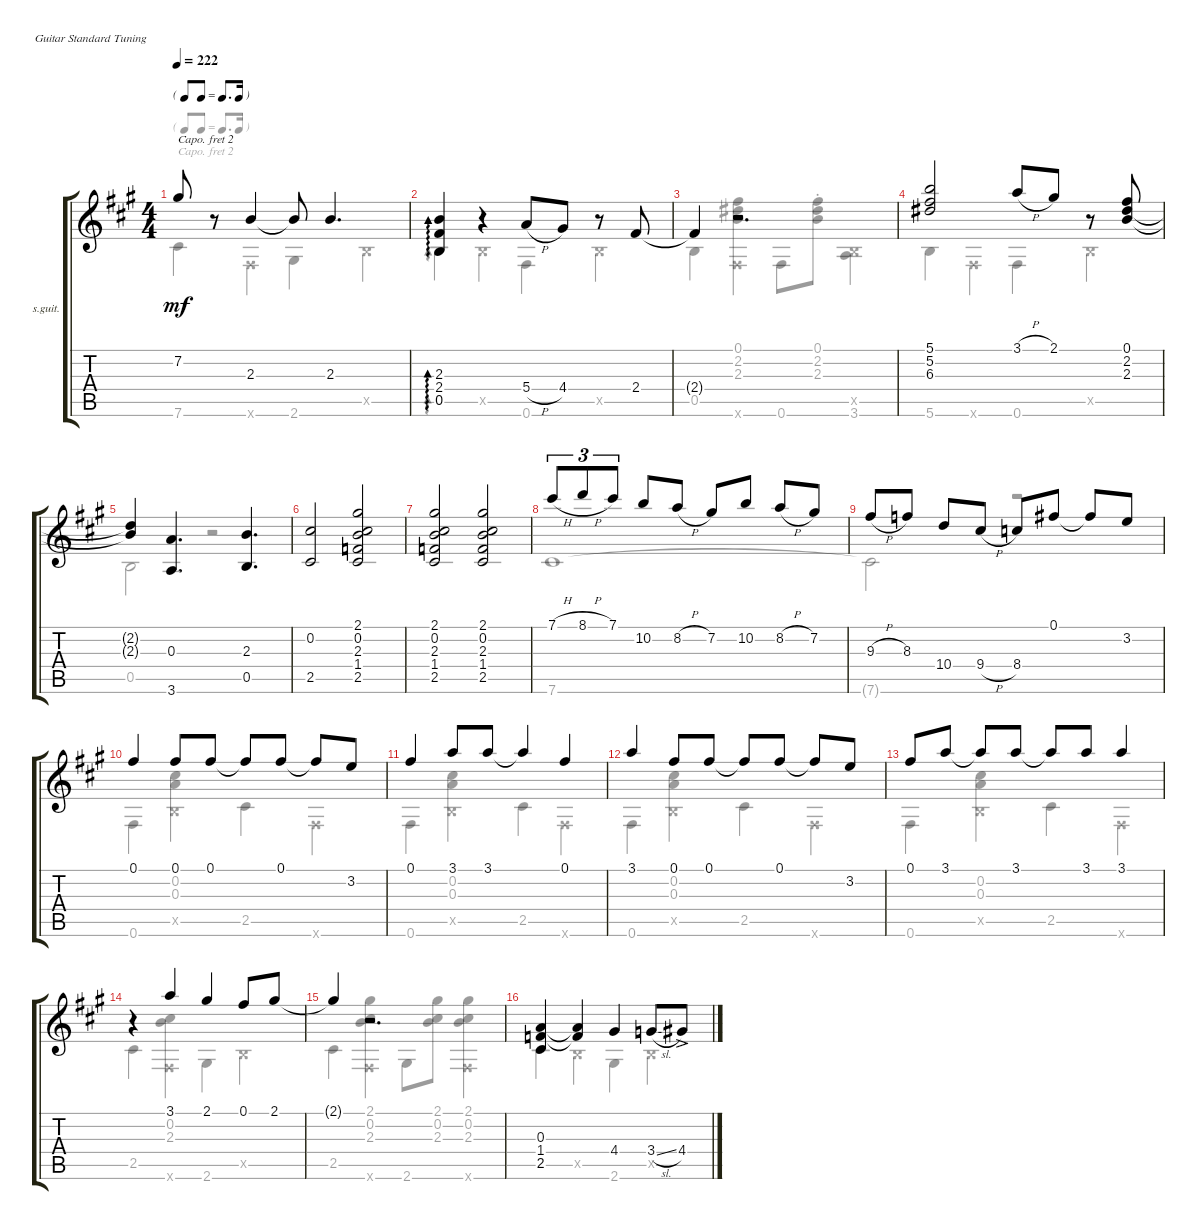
\defaultSystemsLayout 4
\bracketExtendMode groupsimilarinstruments
\firstSystemTrackNameOrientation horizontal
\otherSystemsTrackNameOrientation horizontal
\chordDiagramsInScore
\track ("Steel Guitar" "s.guit.") {instrument acousticguitarsteel}
\staff {score tabs}
\capo 2
\tuning (E4 B3 G3 D3 A2 E2)
\voice
\ts (4 4)
\tf dotted8th
\tempo 222
\clef g2
\ks f#minor
7.2{t}.8{dy mf} r.8 2.3.4 2.3{t}.8 2.3.4{d} |
(2.3 2.4 0.5).4{ad 0} r.4 5.4{h}.8 4.4.8 r.8 2.4.8 |
2.4{t}.4 r.2{d} |
(5.1 5.2 6.3).2 3.1{h}.8 2.1.8 r.8 (2.2 2.3 0.1).8 |
(2.2{t} 2.3{t}).4 (0.3 3.6).4{d} (2.3 0.5).4{d} |
(2.5 0.2).2 (0.2 2.5 1.4 2.3 2.1).2 |
(0.2 2.5 1.4 2.3 2.1).2 (0.2 2.5 1.4 2.3 2.1).2 |
7.1{h}.8{tu (3 2)} 8.1{h}.8{tu (3 2)} 7.1.8{tu (3 2)} 10.2.8 8.2{h}.8 7.2.8 10.2.8 8.2{h}.8 7.2.8 |
9.3{h}.8 8.3.8 10.4.8 9.4{h}.8 8.4.8 0.1.8 0.1{t}.8 3.2.8 |
0.1.4 0.1.8 0.1.8 0.1{t}.8 0.1.8 0.1{t}.8 3.2.8 |
0.1.4 3.1.8 3.1.8 3.1{t}.4 0.1.4 |
3.1.4 0.1.8 0.1.8 0.1{t}.8 0.1.8 0.1{t}.8 3.2.8 |
0.1.8 3.1.8 3.1{t}.8 3.1.8 3.1{t}.8 3.1.8 3.1.4 |
r.4 3.1.4 2.1.4 0.1.8 2.1.8 |
2.1{t}.4 r.2{d} |
(0.3 2.5 1.4).4 (0.3{t} 1.4{t}).4 4.4.4 3.4{sl}.8 4.4{ac}.8
\voice
\clef g2
\ottava regular
\simile none
\ks f#minor
7.6.4{dy mf} 0.6{x}.4 2.6.4 0.5{x}.4 |
0.5.4{ad 0} 0.5{x}.4 0.6.4 0.5{x}.4 |
0.5.4 (0.1 2.2 2.3 0.6{x}).4 0.6.8 (0.1{st} 2.2{st} 2.3{st}).8 (3.6 0.5{x}).4 |
5.6.4 0.6{x}.4 0.6.4 0.5{x}.4 |
0.5.2 r.2 |
|
|
7.6.1 |
7.6{t}.2 r.2 |
0.6.4 (0.5{x} 0.2 0.3).4 2.5.4 0.6{x}.4 |
0.6.4 (0.5{x} 0.2 0.3).4 2.5.4 0.6{x}.4 |
0.6.4 (0.5{x} 0.2 0.3).4 2.5.4 0.6{x}.4 |
0.6.4 (0.5{x} 0.2 0.3).4 2.5.4 0.6{x}.4 |
2.5.4 (0.2 2.3 0.6{x}).4 2.6.4 0.5{x}.4 |
2.5.4 (0.6{x} 2.1 0.2 2.3).4 2.6.8 (2.1 0.2 2.3).8 (2.1 0.2 2.3 0.6{x}).4 |
2.5.4 0.5{x}.4 2.6.4 0.5{x}.4
